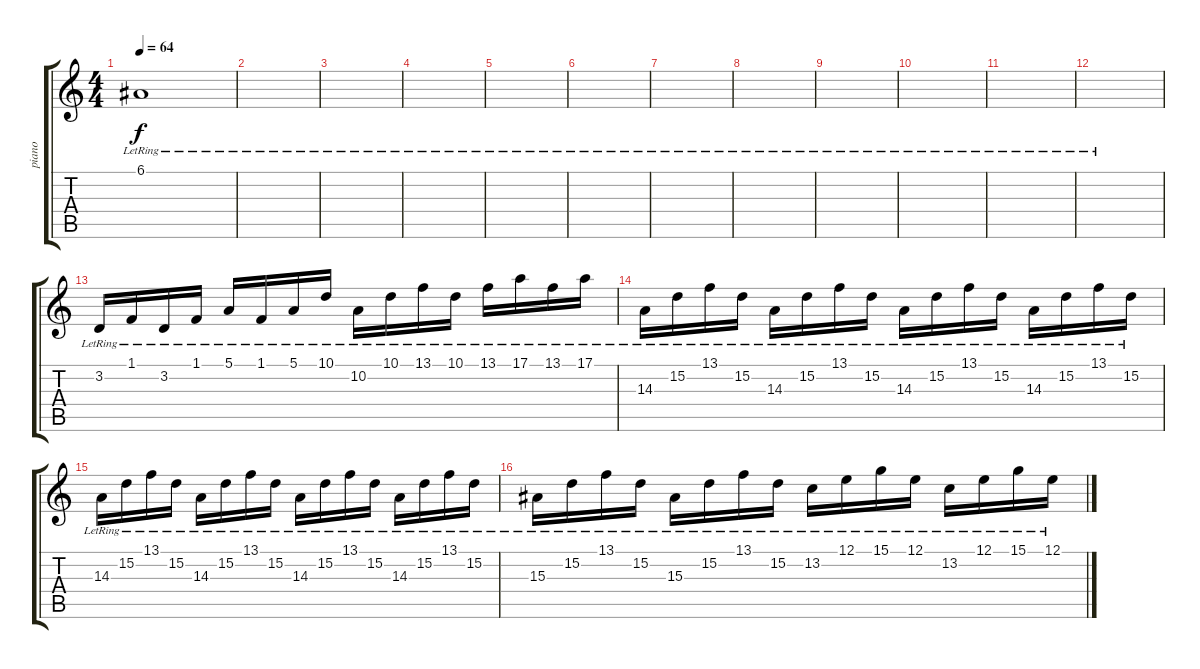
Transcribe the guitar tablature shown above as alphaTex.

\track ("piano" "piano") {instrument harpsichord}
\staff {score tabs}
\tuning (E4 B3 G3 D3 A2 E2) {hide}
\ts (4 4)
\tempo 64
\clef g2
\ks c
6.1{lr}.1{dy f} |
|
|
|
|
|
|
|
|
|
|
|
3.2{lr}.16 1.1{lr}.16 3.2{lr}.16 1.1{lr}.16 5.1{lr}.16 1.1{lr}.16 5.1{lr}.16 10.1{lr}.16 10.2{lr}.16 10.1{lr}.16 13.1{lr}.16 10.1{lr}.16 13.1{lr}.16 17.1{lr}.16 13.1{lr}.16 17.1{lr}.16 |
14.3{lr}.16 15.2{lr}.16 13.1{lr}.16 15.2{lr}.16 14.3{lr}.16 15.2{lr}.16 13.1{lr}.16 15.2{lr}.16 14.3{lr}.16 15.2{lr}.16 13.1{lr}.16 15.2{lr}.16 14.3{lr}.16 15.2{lr}.16 13.1{lr}.16 15.2{lr}.16 |
14.3{lr}.16 15.2{lr}.16 13.1{lr}.16 15.2{lr}.16 14.3{lr}.16 15.2{lr}.16 13.1{lr}.16 15.2{lr}.16 14.3{lr}.16 15.2{lr}.16 13.1{lr}.16 15.2{lr}.16 14.3{lr}.16 15.2{lr}.16 13.1{lr}.16 15.2{lr}.16 |
15.3{lr}.16 15.2{lr}.16 13.1{lr}.16 15.2{lr}.16 15.3{lr}.16 15.2{lr}.16 13.1{lr}.16 15.2{lr}.16 13.2{lr}.16 12.1{lr}.16 15.1{lr}.16 12.1{lr}.16 13.2{lr}.16 12.1{lr}.16 15.1{lr}.16 12.1{lr}.16
